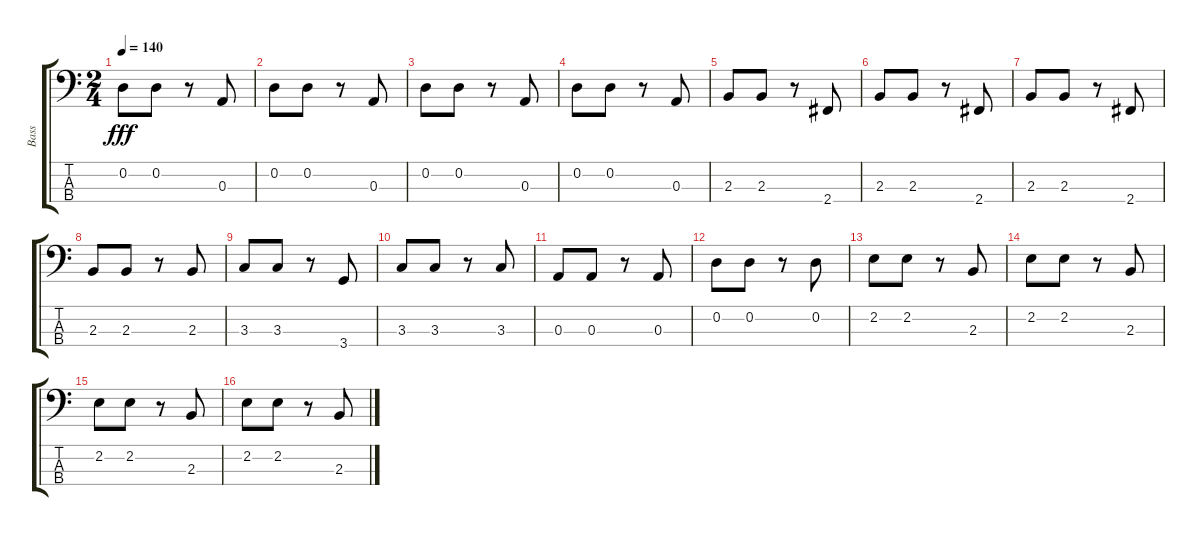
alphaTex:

\track ("Bass" "Bass") {instrument electricbassfinger}
\staff {score tabs}
\tuning (G2 D2 A1 E1) {hide}
\ts (2 4)
\tempo 140
\clef f4
\ks c
0.2.8{dy fff} 0.2.8 r.8 0.3.8 |
0.2.8 0.2.8 r.8 0.3.8 |
0.2.8 0.2.8 r.8 0.3.8 |
0.2.8 0.2.8 r.8 0.3.8 |
2.3.8 2.3.8 r.8 2.4.8 |
2.3.8 2.3.8 r.8 2.4.8 |
2.3.8 2.3.8 r.8 2.4.8 |
2.3.8 2.3.8 r.8 2.3.8 |
3.3.8 3.3.8 r.8 3.4.8 |
3.3.8 3.3.8 r.8 3.3.8 |
0.3.8 0.3.8 r.8 0.3.8 |
0.2.8 0.2.8 r.8 0.2.8 |
2.2.8 2.2.8 r.8 2.3.8 |
2.2.8 2.2.8 r.8 2.3.8 |
2.2.8 2.2.8 r.8 2.3.8 |
2.2.8 2.2.8 r.8 2.3.8
